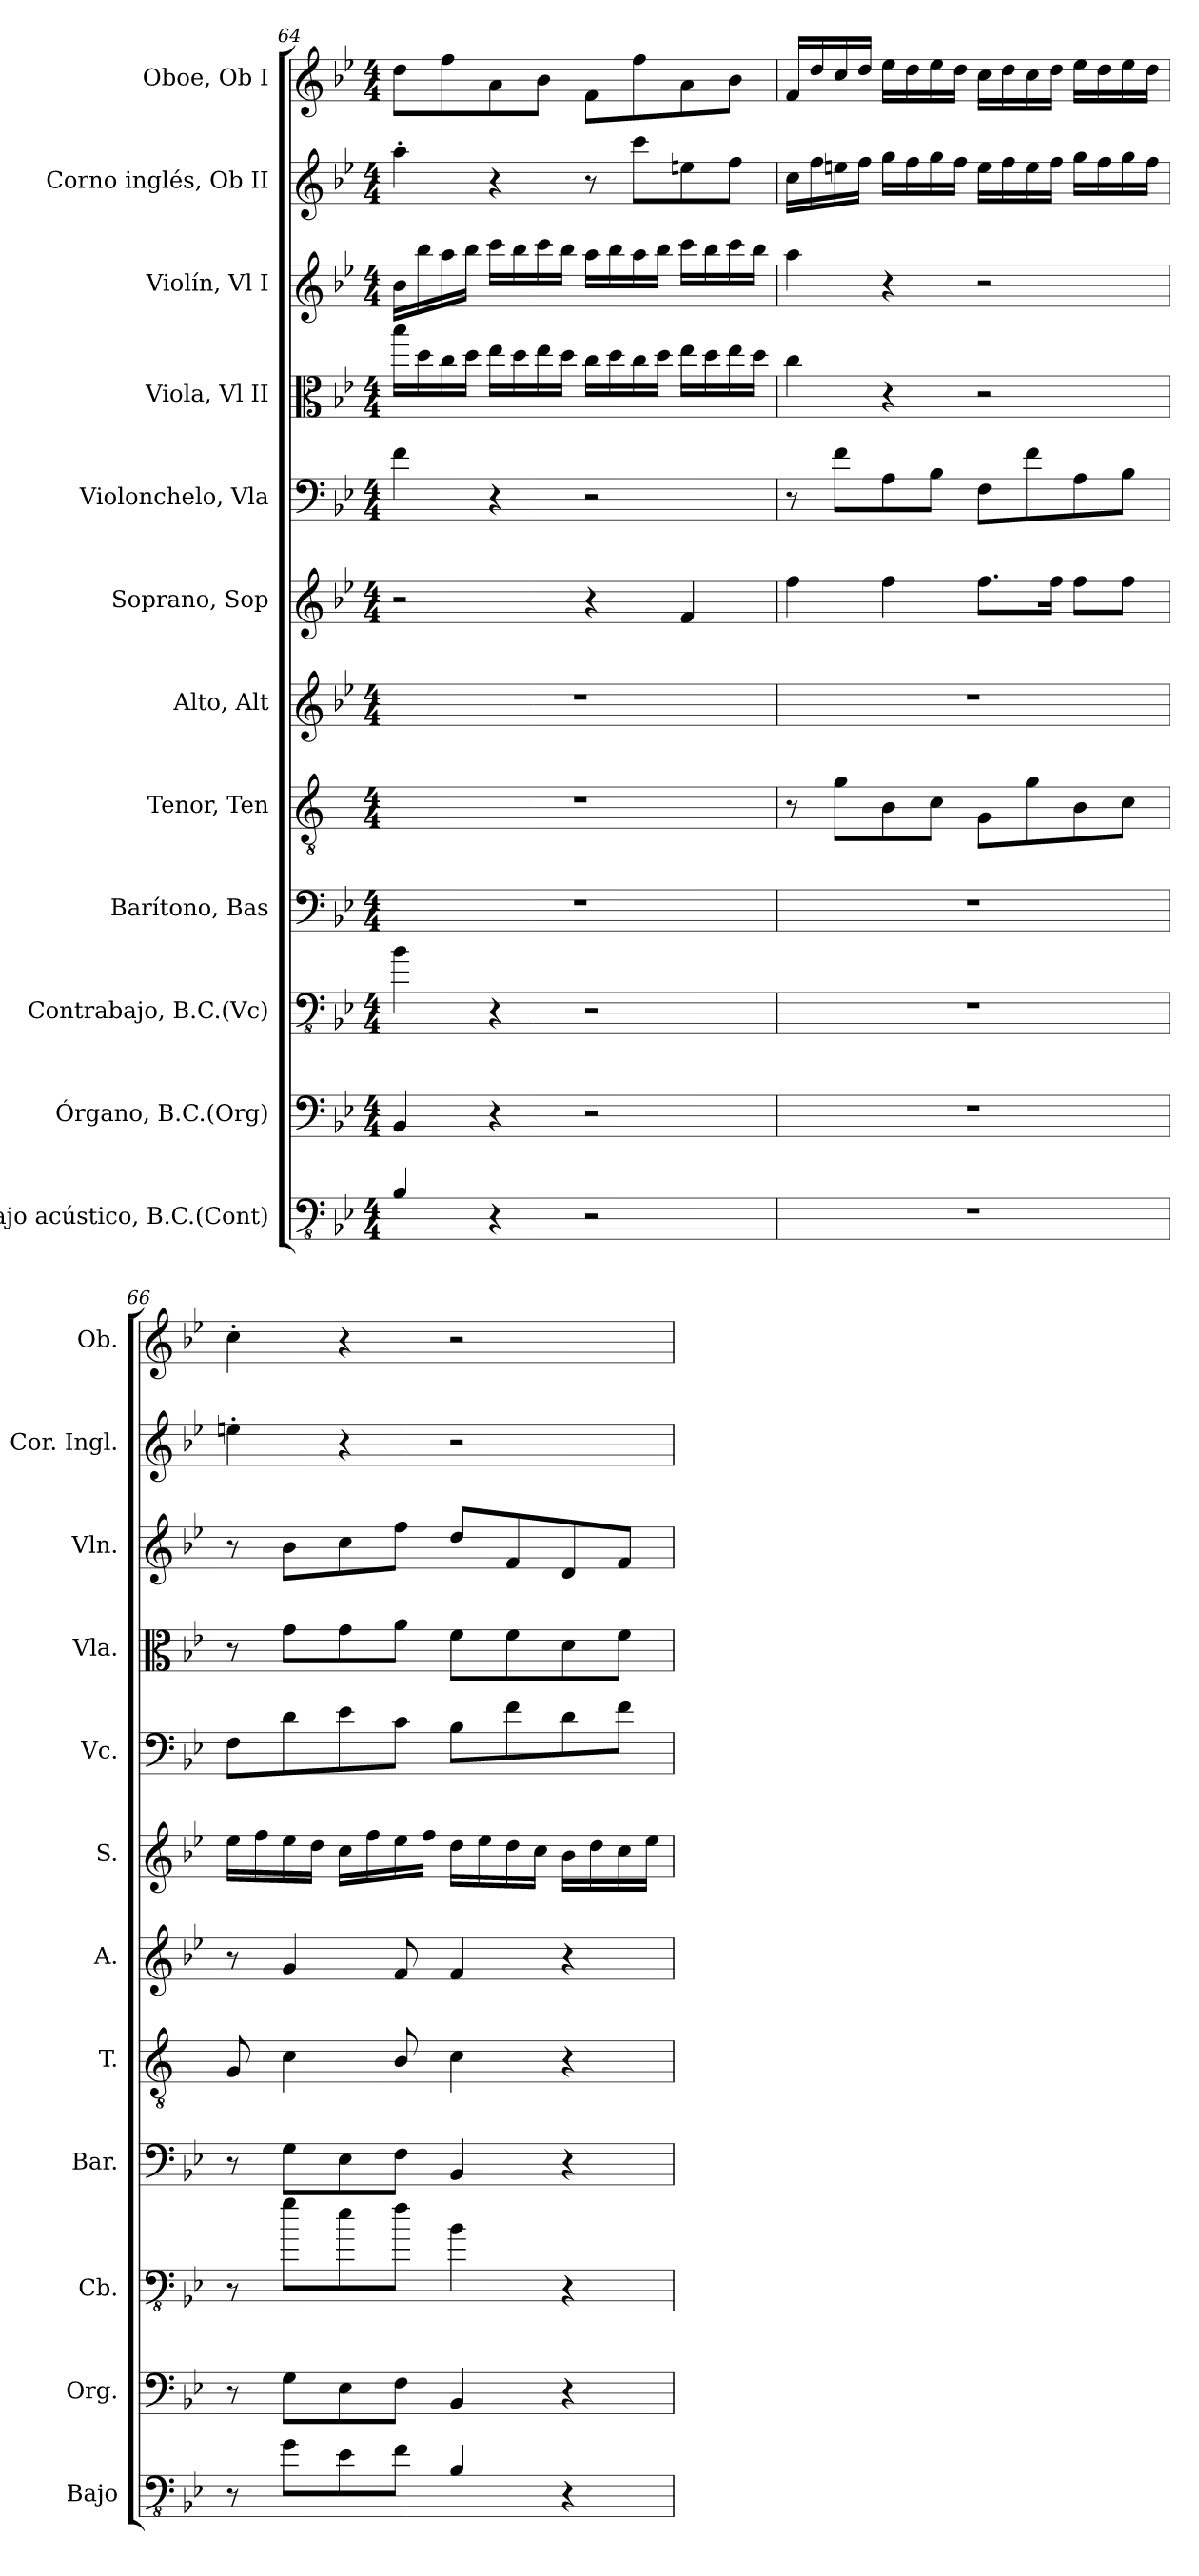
**kern	**kern	**kern	**kern	**kern	**kern	**kern	**kern	**kern	**kern	**kern	**kern
*part12	*part11	*part10	*part9	*part8	*part7	*part6	*part5	*part4	*part3	*part2	*part1
*staff12	*staff11	*staff10	*staff9	*staff8	*staff7	*staff6	*staff5	*staff4	*staff3	*staff2	*staff1
*I"Bajo acústico, B.C.(Cont)	*I"Órgano, B.C.(Org)	*I"Contrabajo, B.C.(Vc)	*I"Barítono, Bas	*I"Tenor, Ten	*I"Alto, Alt	*I"Soprano, Sop	*I"Violonchelo, Vla	*I"Viola, Vl II	*I"Violín, Vl I	*I"Corno inglés, Ob II	*I"Oboe, Ob I
*I'Bajo	*I'Org.	*I'Cb.	*I'Bar.	*I'T.	*I'A.	*I'S.	*I'Vc.	*I'Vla.	*I'Vln.	*I'Cor. Ingl.	*I'Ob.
!!LO:PB:g=z
*clefFv4	*clefF4	*clefFv4	*clefF4	*clefGv2	*clefG2	*clefG2	*clefF4	*clefC3	*clefG2	*clefG2	*clefG2
*ITrd7c12	*	*ITrd7c12	*	*ITrd1c2	*	*	*	*	*	*ITrd4c7	*
*k[b-e-]	*k[b-e-]	*k[b-e-]	*k[b-e-]	*k[b-e-]	*k[b-e-]	*k[b-e-]	*k[b-e-]	*k[b-e-]	*k[b-e-]	*k[b-e-a-]	*k[b-e-]
*M4/4	*M4/4	*M4/4	*M4/4	*M4/4	*M4/4	*M4/4	*M4/4	*M4/4	*M4/4	*M4/4	*M4/4
=64	=64	=64	=64	=64	=64	=64	=64	=64	=64	=64	=64
4BBB-/	4BB-/	4BB-\	1r	1r	1r	2r	4f\	16bb-\LL	16b-\LL	4dd'\	8dd\L
.	.	.	.	.	.	.	.	16dd\	16bb-\	.	.
.	.	.	.	.	.	.	.	16cc\	16aa\	.	8ff\
.	.	.	.	.	.	.	.	16dd\JJ	16bb-\JJ	.	.
4r	4r	4r	.	.	.	.	4r	16ee-\LL	16ccc\LL	4r	8a\
.	.	.	.	.	.	.	.	16dd\	16bb-\	.	.
.	.	.	.	.	.	.	.	16ee-\	16ccc\	.	8b-\J
.	.	.	.	.	.	.	.	16dd\JJ	16bb-\JJ	.	.
2r	2r	2r	.	.	.	4r	2r	16cc\LL	16aa\LL	8r	8f\L
.	.	.	.	.	.	.	.	16dd\	16bb-\	.	.
.	.	.	.	.	.	.	.	16cc\	16aa\	8ff\L	8ff\
.	.	.	.	.	.	.	.	16dd\JJ	16bb-\JJ	.	.
.	.	.	.	.	.	4f/	.	16ee-\LL	16ccc\LL	8an\	8a\
.	.	.	.	.	.	.	.	16dd\	16bb-\	.	.
.	.	.	.	.	.	.	.	16ee-\	16ccc\	8b-\J	8b-\J
.	.	.	.	.	.	.	.	16dd\JJ	16bb-\JJ	.	.
=65	=65	=65	=65	=65	=65	=65	=65	=65	=65	=65	=65
1r	1r	1r	1r	8r	1r	4ff\	8r	4cc\	4aa\	16f\LL	16f/LL
.	.	.	.	.	.	.	.	.	.	16b-\	16dd/
.	.	.	.	8f\L	.	.	8f\L	.	.	16an\	16cc/
.	.	.	.	.	.	.	.	.	.	16b-\JJ	16dd/JJ
.	.	.	.	8A\	.	4ff\	8A\	4r	4r	16cc\LL	16ee-\LL
.	.	.	.	.	.	.	.	.	.	16b-\	16dd\
.	.	.	.	8B-\J	.	.	8B-\J	.	.	16cc\	16ee-\
.	.	.	.	.	.	.	.	.	.	16b-\JJ	16dd\JJ
.	.	.	.	8F\L	.	8.ff\L	8F\L	2r	2r	16a\LL	16cc\LL
.	.	.	.	.	.	.	.	.	.	16b-\	16dd\
.	.	.	.	8f\	.	.	8f\	.	.	16a\	16cc\
.	.	.	.	.	.	16ff\Jk	.	.	.	16b-\JJ	16dd\JJ
.	.	.	.	8A\	.	8ff\L	8A\	.	.	16cc\LL	16ee-\LL
.	.	.	.	.	.	.	.	.	.	16b-\	16dd\
.	.	.	.	8B-\J	.	8ff\J	8B-\J	.	.	16cc\	16ee-\
.	.	.	.	.	.	.	.	.	.	16b-\JJ	16dd\JJ
!!LO:PB:g=z
=66	=66	=66	=66	=66	=66	=66	=66	=66	=66	=66	=66
8r	8r	8r	8r	8F/	8r	16ee-\LL	8F\L	8r	8r	4an'\	4cc'\
.	.	.	.	.	.	16ff\	.	.	.	.	.
8GG\L	8G\L	8G\L	8G\L	4B-\	4g/	16ee-\	8d\	8g\L	8b-\L	.	.
.	.	.	.	.	.	16dd\JJ	.	.	.	.	.
8EE-\	8E-\	8E-\	8E-\	.	.	16cc\LL	8e-\	8g\	8cc\	4r	4r
.	.	.	.	.	.	16ff\	.	.	.	.	.
8FF\J	8F\J	8F\J	8F\J	8A/	8f/	16ee-\	8c\J	8a\J	8ff\J	.	.
.	.	.	.	.	.	16ff\JJ	.	.	.	.	.
4BBB-/	4BB-/	4BB-\	4BB-/	4B-\	4f/	16dd\LL	8B-\L	8f\L	8dd/L	2r	2r
.	.	.	.	.	.	16ee-\	.	.	.	.	.
.	.	.	.	.	.	16dd\	8f\	8f\	8f/	.	.
.	.	.	.	.	.	16cc\JJ	.	.	.	.	.
4r	4r	4r	4r	4r	4r	16b-\LL	8d\	8d\	8d/	.	.
.	.	.	.	.	.	16dd\	.	.	.	.	.
.	.	.	.	.	.	16cc\	8f\J	8f\J	8f/J	.	.
.	.	.	.	.	.	16ee-\JJ	.	.	.	.	.
=	=	=	=	=	=	=	=	=	=	=	=
*-	*-	*-	*-	*-	*-	*-	*-	*-	*-	*-	*-
